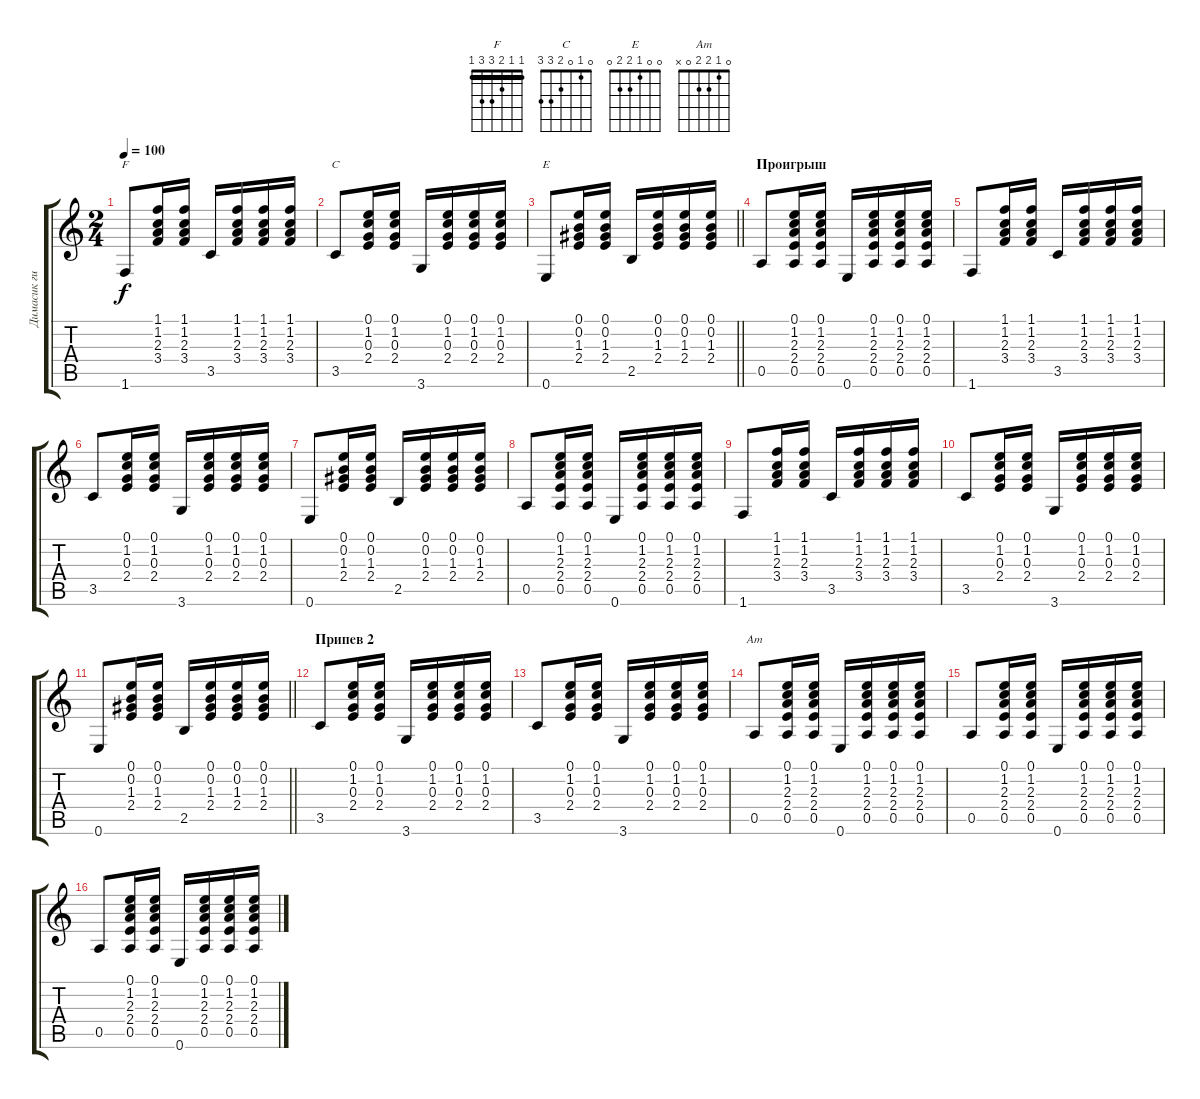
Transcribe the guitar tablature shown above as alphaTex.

\track ("Димасик гитара" "Димасик ги") {instrument acousticguitarsteel}
\staff {score tabs}
\tuning (E4 B3 G3 D3 A2 E2) {hide}
\chord ("F" 1 1 2 3 3 1) {barre 1}
\chord ("C" 0 1 0 2 3 3)
\chord ("E" 0 0 1 2 2 0)
\chord ("Am" 0 1 2 2 0 x)
\ts (2 4)
\tempo 100
\clef g2
\ks c
1.6.8{ch "F" dy f} (1.1 1.2 2.3 3.4).16 (1.1 1.2 2.3 3.4).16 3.5.16 (1.1 1.2 2.3 3.4).16 (1.1 1.2 2.3 3.4).16 (1.1 1.2 2.3 3.4).16 |
3.5.8{ch "C"} (0.1 1.2 0.3 2.4).16 (0.1 1.2 0.3 2.4).16 3.6.16 (0.1 1.2 0.3 2.4).16 (0.1 1.2 0.3 2.4).16 (0.1 1.2 0.3 2.4).16 |
\barLineRight lightlight
0.6.8{ch "E"} (0.1 0.2 1.3 2.4).16 (0.1 0.2 1.3 2.4).16 2.5.16 (0.1 0.2 1.3 2.4).16 (0.1 0.2 1.3 2.4).16 (0.1 0.2 1.3 2.4).16 |
\section ("" "Проигрыш")
0.5.8 (0.1 1.2 2.3 2.4 0.5).16 (0.1 1.2 2.3 2.4 0.5).16 0.6.16 (0.1 1.2 2.3 2.4 0.5).16 (0.1 1.2 2.3 2.4 0.5).16 (0.1 1.2 2.3 2.4 0.5).16 |
1.6.8 (1.1 1.2 2.3 3.4).16 (1.1 1.2 2.3 3.4).16 3.5.16 (1.1 1.2 2.3 3.4).16 (1.1 1.2 2.3 3.4).16 (1.1 1.2 2.3 3.4).16 |
3.5.8 (0.1 1.2 0.3 2.4).16 (0.1 1.2 0.3 2.4).16 3.6.16 (0.1 1.2 0.3 2.4).16 (0.1 1.2 0.3 2.4).16 (0.1 1.2 0.3 2.4).16 |
0.6.8 (0.1 0.2 1.3 2.4).16 (0.1 0.2 1.3 2.4).16 2.5.16 (0.1 0.2 1.3 2.4).16 (0.1 0.2 1.3 2.4).16 (0.1 0.2 1.3 2.4).16 |
0.5.8 (0.1 1.2 2.3 2.4 0.5).16 (0.1 1.2 2.3 2.4 0.5).16 0.6.16 (0.1 1.2 2.3 2.4 0.5).16 (0.1 1.2 2.3 2.4 0.5).16 (0.1 1.2 2.3 2.4 0.5).16 |
1.6.8 (1.1 1.2 2.3 3.4).16 (1.1 1.2 2.3 3.4).16 3.5.16 (1.1 1.2 2.3 3.4).16 (1.1 1.2 2.3 3.4).16 (1.1 1.2 2.3 3.4).16 |
3.5.8 (0.1 1.2 0.3 2.4).16 (0.1 1.2 0.3 2.4).16 3.6.16 (0.1 1.2 0.3 2.4).16 (0.1 1.2 0.3 2.4).16 (0.1 1.2 0.3 2.4).16 |
\barLineRight lightlight
0.6.8 (0.1 0.2 1.3 2.4).16 (0.1 0.2 1.3 2.4).16 2.5.16 (0.1 0.2 1.3 2.4).16 (0.1 0.2 1.3 2.4).16 (0.1 0.2 1.3 2.4).16 |
\section ("" "Припев 2")
3.5.8 (0.1 1.2 0.3 2.4).16 (0.1 1.2 0.3 2.4).16 3.6.16 (0.1 1.2 0.3 2.4).16 (0.1 1.2 0.3 2.4).16 (0.1 1.2 0.3 2.4).16 |
3.5.8 (0.1 1.2 0.3 2.4).16 (0.1 1.2 0.3 2.4).16 3.6.16 (0.1 1.2 0.3 2.4).16 (0.1 1.2 0.3 2.4).16 (0.1 1.2 0.3 2.4).16 |
0.5.8{ch "Am"} (0.1 1.2 2.3 2.4 0.5).16 (0.1 1.2 2.3 2.4 0.5).16 0.6.16 (0.1 1.2 2.3 2.4 0.5).16 (0.1 1.2 2.3 2.4 0.5).16 (0.1 1.2 2.3 2.4 0.5).16 |
0.5.8 (0.1 1.2 2.3 2.4 0.5).16 (0.1 1.2 2.3 2.4 0.5).16 0.6.16 (0.1 1.2 2.3 2.4 0.5).16 (0.1 1.2 2.3 2.4 0.5).16 (0.1 1.2 2.3 2.4 0.5).16 |
0.5.8 (0.1 1.2 2.3 2.4 0.5).16 (0.1 1.2 2.3 2.4 0.5).16 0.6.16 (0.1 1.2 2.3 2.4 0.5).16 (0.1 1.2 2.3 2.4 0.5).16 (0.1 1.2 2.3 2.4 0.5).16
